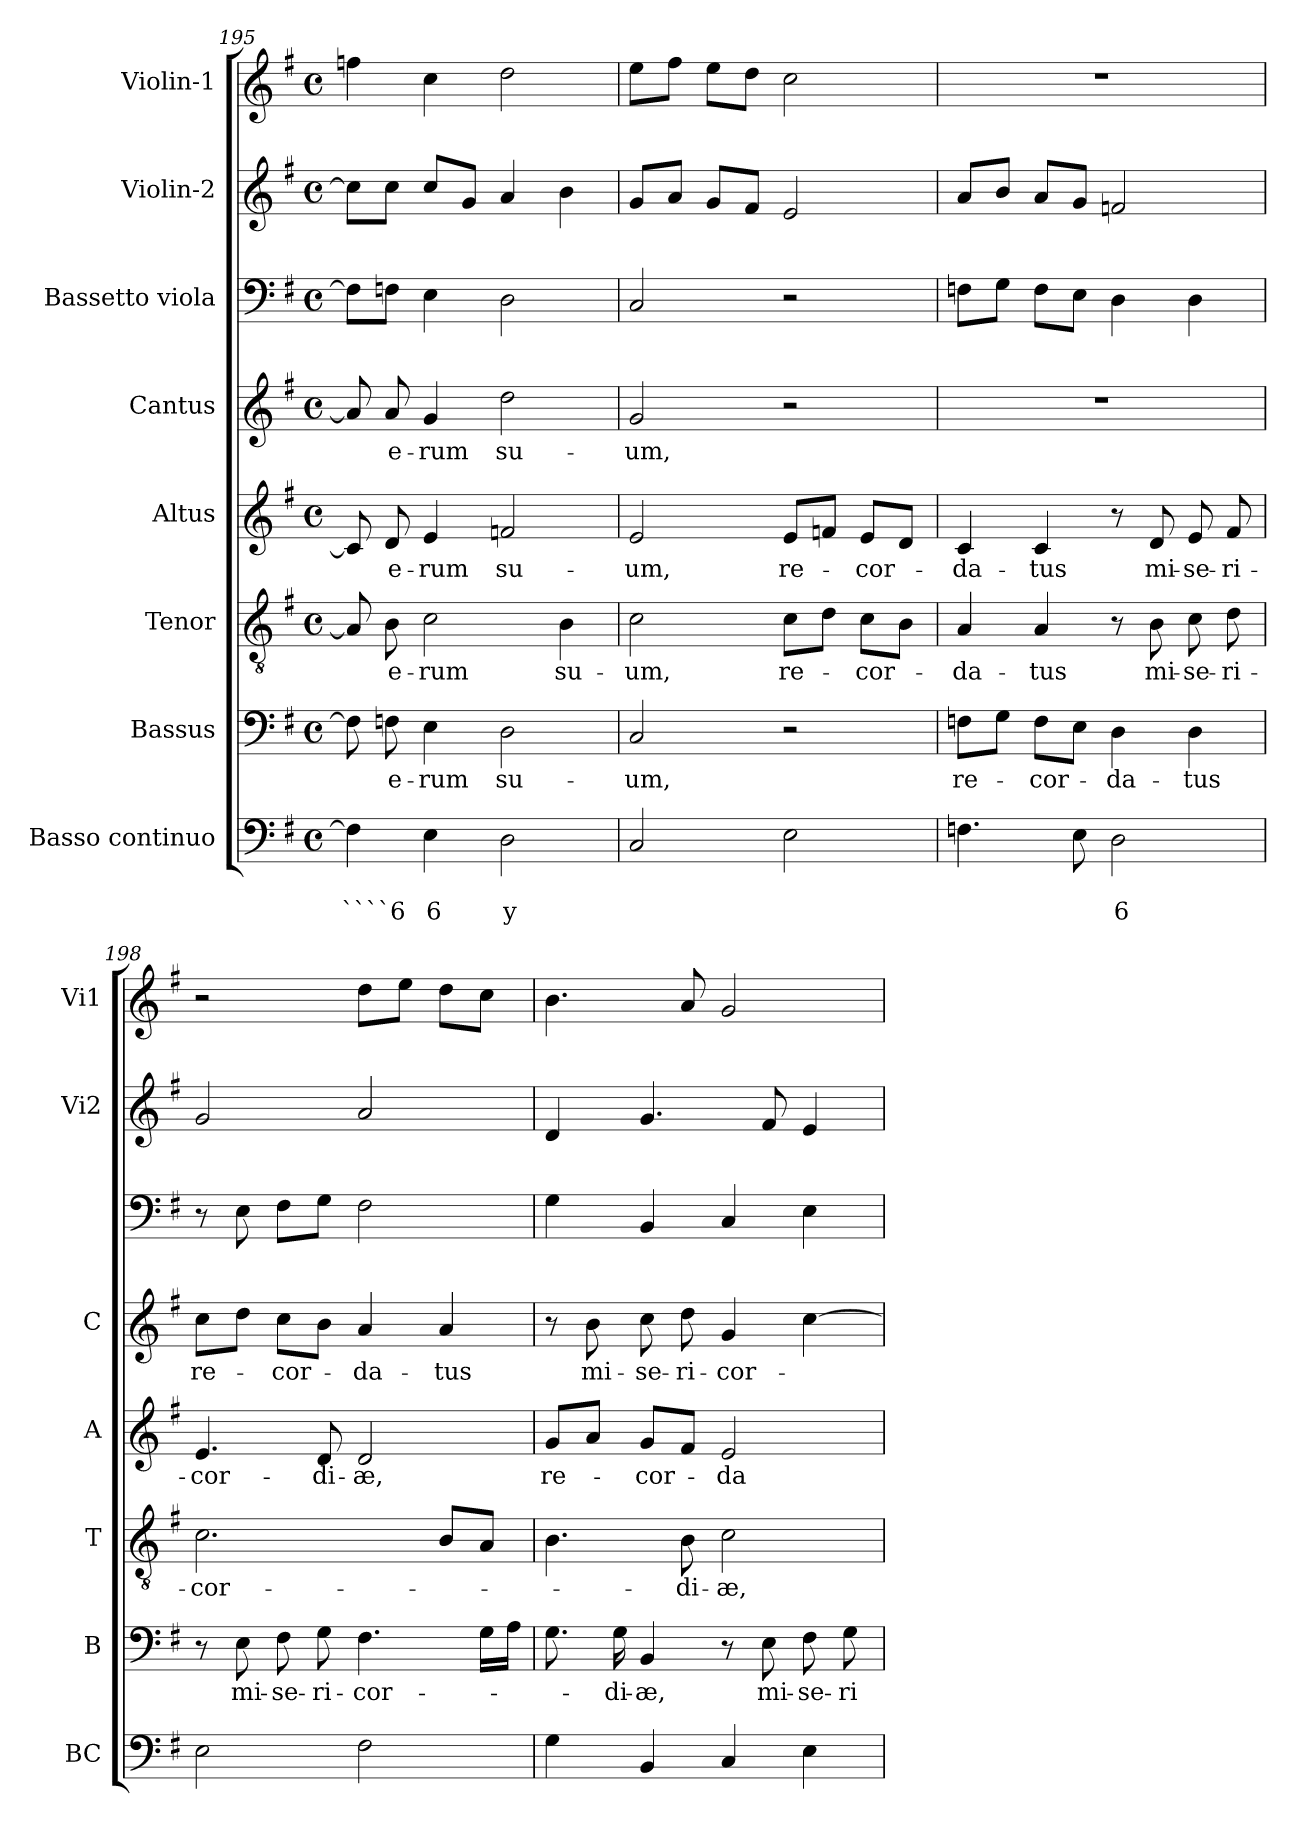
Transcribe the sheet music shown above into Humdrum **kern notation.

**kern	**text	**text	**kern	**text	**kern	**text	**kern	**text	**kern	**text	**kern	**kern	**kern
*part8	*part8	*part8	*part7	*part7	*part6	*part6	*part5	*part5	*part4	*part4	*part3	*part2	*part1
*staff8	*staff8	*staff8	*staff7	*staff7	*staff6	*staff6	*staff5	*staff5	*staff4	*staff4	*staff3	*staff2	*staff1
*I"Basso continuo	*	*	*I"Bassus	*	*I"Tenor	*	*I"Altus	*	*I"Cantus	*	*I"Bassetto viola	*I"Violin-2	*I"Violin-1
*I'BC	*	*	*I'B	*	*I'T	*	*I'A	*	*I'C	*	*	*I'Vi2	*I'Vi1
*clefF4	*	*	*clefF4	*	*clefGv2	*	*clefG2	*	*clefG2	*	*clefF4	*clefG2	*clefG2
*k[f#]	*	*	*k[f#]	*	*k[f#]	*	*k[f#]	*	*k[f#]	*	*k[f#]	*k[f#]	*k[f#]
*G:	*	*	*G:	*	*G:	*	*G:	*	*G:	*	*G:	*G:	*G:
*M4/4	*	*	*M4/4	*	*M4/4	*	*M4/4	*	*M4/4	*	*M4/4	*M4/4	*M4/4
*met(c)	*	*	*met(c)	*	*met(c)	*	*met(c)	*	*met(c)	*	*met(c)	*met(c)	*met(c)
=195	=195	=195	=195	=195	=195	=195	=195	=195	=195	=195	=195	=195	=195
!	!	!LO:LY:b	!	!	!	!	!	!	!	!	!	!	!
4F\]	.	````6	8F\]	.	8A/]	.	8c/]	.	8a/]	.	8F\L]	8cc\L]	4ffn\
!	!	!	!	!LO:LY:b	!	!LO:LY:b	!	!LO:LY:b	!	!LO:LY:b	!	!	!
.	.	.	8Fn\	-e-	8B\	-e-	8d/	-e-	8a/	-e-	8Fn\J	8cc\J	.
!	!	!LO:LY:b	!	!LO:LY:b	!	!LO:LY:b	!	!LO:LY:b	!	!LO:LY:b	!	!	!
4E\	.	6	4E\	-rum	2c\	-rum	4e/	-rum	4g/	-rum	4E\	8cc/L	4cc\
.	.	.	.	.	.	.	.	.	.	.	.	8g/J	.
!	!	!LO:LY:b	!	!LO:LY:b	!	!	!	!LO:LY:b	!	!LO:LY:b	!	!	!
2D\	.	y	2D\	su-	.	.	2fn/	su-	2dd\	su-	2D\	4a/	2dd\
!	!	!	!	!	!	!LO:LY:b	!	!	!	!	!	!	!
.	.	.	.	.	4B\	su-	.	.	.	.	.	4b\	.
=196	=196	=196	=196	=196	=196	=196	=196	=196	=196	=196	=196	=196	=196
!	!	!	!	!LO:LY:b	!	!LO:LY:b	!	!LO:LY:b	!	!LO:LY:b	!	!	!
2C/	.	.	2C/	-um,	2c\	-um,	2e/	-um,	2g/	-um,	2C/	8g/L	8ee\L
.	.	.	.	.	.	.	.	.	.	.	.	8a/J	8ff#\J
.	.	.	.	.	.	.	.	.	.	.	.	8g/L	8ee\L
.	.	.	.	.	.	.	.	.	.	.	.	8f#/J	8dd\J
!	!	!	!	!	!	!LO:LY:b	!	!LO:LY:b	!	!	!	!	!
2E\	.	.	2r	.	8c\L	re-	8e/L	re-	2r	.	2r	2e/	2cc\
.	.	.	.	.	8d\J	.	8fn/J	.	.	.	.	.	.
!	!	!	!	!	!	!LO:LY:b	!	!LO:LY:b	!	!	!	!	!
.	.	.	.	.	8c\L	-cor-	8e/L	-cor-	.	.	.	.	.
.	.	.	.	.	8B\J	.	8d/J	.	.	.	.	.	.
!!LO:LB:g=z
=197	=197	=197	=197	=197	=197	=197	=197	=197	=197	=197	=197	=197	=197
!	!	!	!	!LO:LY:b	!	!LO:LY:b	!	!LO:LY:b	!	!	!	!	!
4.Fn\	.	.	8Fn\L	re-	4A/	-da-	4c/	-da-	1r	.	8Fn\L	8a/L	1r
.	.	.	8G\J	.	.	.	.	.	.	.	8G\J	8b/J	.
!	!	!	!	!LO:LY:b	!	!LO:LY:b	!	!LO:LY:b	!	!	!	!	!
.	.	.	8F\L	-cor-	4A/	-tus	4c/	-tus	.	.	8F\L	8a/L	.
8E\	.	.	8E\J	.	.	.	.	.	.	.	8E\J	8g/J	.
!	!	!LO:LY:b	!	!LO:LY:b	!	!	!	!	!	!	!	!	!
2D\	.	6	4D\	-da-	8r	.	8r	.	.	.	4D\	2fn/	.
!	!	!	!	!	!	!LO:LY:b	!	!LO:LY:b	!	!	!	!	!
.	.	.	.	.	8B\	mi-	8d/	mi-	.	.	.	.	.
!	!	!	!	!LO:LY:b	!	!LO:LY:b	!	!LO:LY:b	!	!	!	!	!
.	.	.	4D\	-tus	8c\	-se-	8e/	-se-	.	.	4D\	.	.
!	!	!	!	!	!	!LO:LY:b	!	!LO:LY:b	!	!	!	!	!
.	.	.	.	.	8d\	-ri-	8f#/	-ri-	.	.	.	.	.
=198	=198	=198	=198	=198	=198	=198	=198	=198	=198	=198	=198	=198	=198
!	!	!	!	!	!	!LO:LY:b	!	!LO:LY:b	!	!LO:LY:b	!	!	!
2E\	.	.	8r	.	2.c\	-cor-	4.e/	-cor-	8cc\L	re-	8r	2g/	2r
!	!	!	!	!LO:LY:b	!	!	!	!	!	!	!	!	!
.	.	.	8E\	mi-	.	.	.	.	8dd\J	.	8E\	.	.
!	!	!	!	!LO:LY:b	!	!	!	!	!	!LO:LY:b	!	!	!
.	.	.	8F#\	-se-	.	.	.	.	8cc\L	-cor-	8F#\L	.	.
!	!	!	!	!LO:LY:b	!	!	!	!LO:LY:b	!	!	!	!	!
.	.	.	8G\	-ri-	.	.	8d/	-di-	8b\J	.	8G\J	.	.
!	!	!	!	!LO:LY:b	!	!	!	!LO:LY:b	!	!LO:LY:b	!	!	!
2F#\	.	.	4.F#\	-cor-	.	.	2d/	-æ,	4a/	-da-	2F#\	2a/	8dd\L
.	.	.	.	.	.	.	.	.	.	.	.	.	8ee\J
!	!	!	!	!	!	!	!	!	!	!LO:LY:b	!	!	!
.	.	.	.	.	8B/L	.	.	.	4a/	-tus	.	.	8dd\L
.	.	.	16G\LL	.	8A/J	.	.	.	.	.	.	.	8cc\J
.	.	.	16A\JJ	.	.	.	.	.	.	.	.	.	.
=199	=199	=199	=199	=199	=199	=199	=199	=199	=199	=199	=199	=199	=199
!	!	!	!	!	!	!	!	!LO:LY:b	!	!	!	!	!
4G\	.	.	8.G\	.	4.B\	.	8g/L	re-	8r	.	4G\	4d/	4.b\
!	!	!	!	!	!	!	!	!	!	!LO:LY:b	!	!	!
.	.	.	.	.	.	.	8a/J	.	8b\	mi-	.	.	.
!	!	!	!	!LO:LY:b	!	!	!	!	!	!	!	!	!
.	.	.	16G\	-di-	.	.	.	.	.	.	.	.	.
!	!	!	!	!LO:LY:b	!	!	!	!LO:LY:b	!	!LO:LY:b	!	!	!
4BB/	.	.	4BB/	-æ,	.	.	8g/L	-cor-	8cc\	-se-	4BB/	4.g/	.
!	!	!	!	!	!	!LO:LY:b	!	!	!	!LO:LY:b	!	!	!
.	.	.	.	.	8B\	-di-	8f#/J	.	8dd\	-ri-	.	.	8a/
!	!	!	!	!	!	!LO:LY:b	!	!LO:LY:b	!	!LO:LY:b	!	!	!
4C/	.	.	8r	.	2c\	-æ,	2e/	-da-	4g/	-cor-	4C/	.	2g/
!	!	!	!	!LO:LY:b	!	!	!	!	!	!	!	!	!
.	.	.	8E\	mi-	.	.	.	.	.	.	.	8f#/	.
!	!	!	!	!LO:LY:b	!	!	!	!	!	!	!	!	!
4E\	.	.	8F#\	-se-	.	.	.	.	[4cc\	.	4E\	4e/	.
!	!	!	!	!LO:LY:b	!	!	!	!	!	!	!	!	!
.	.	.	8G\	-ri-	.	.	.	.	.	.	.	.	.
=	=	=	=	=	=	=	=	=	=	=	=	=	=
*-	*-	*-	*-	*-	*-	*-	*-	*-	*-	*-	*-	*-	*-
